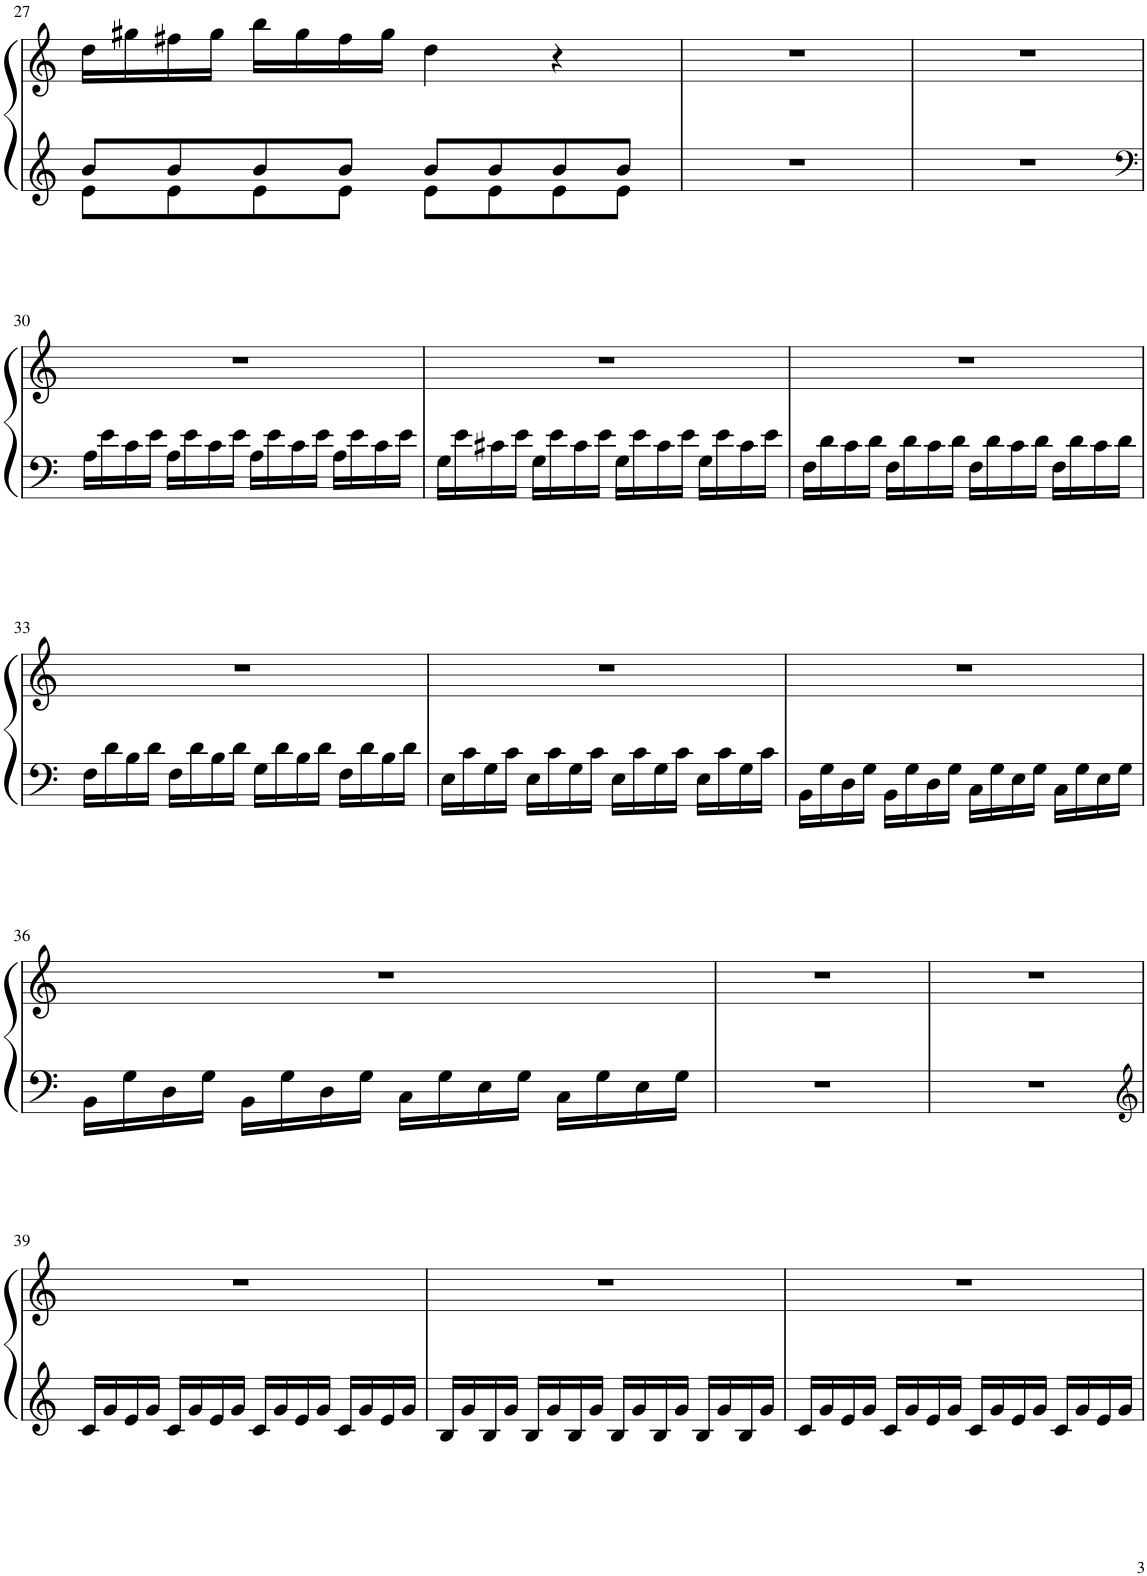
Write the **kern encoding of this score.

**kern	**kern
*part1	*part1
*staff2	*staff1
*I"Piano	*
*I'Pno.	*
!!LO:PB:g=z
*clefG2	*clefG2
*k[]	*k[]
*M4/4	*M4/4
*met(c)	*met(c)
=27	=27
*^	*
8b/L	8e\L	16dd\LL
.	.	16gg#X\
8b/	8e\	16ff#X\
.	.	16gg#\JJ
8b/	8e\	16bb\LL
.	.	16gg#\
8b/J	8e\J	16ff#\
.	.	16gg#\JJ
8b/L	8e\L	4dd\
8b/	8e\	.
8b/	8e\	4r
8b/J	8e\J	.
*v	*v	*
=28	=28
1r	1r
=29	=29
1r	1r
!!LO:LB:g=z
=30	=30
*clefF4	*
16A\LL	1r
16e\	.
16c\	.
16e\JJ	.
16A\LL	.
16e\	.
16c\	.
16e\JJ	.
16A\LL	.
16e\	.
16c\	.
16e\JJ	.
16A\LL	.
16e\	.
16c\	.
16e\JJ	.
=31	=31
16G\LL	1r
16e\	.
16c#X\	.
16e\JJ	.
16G\LL	.
16e\	.
16c#\	.
16e\JJ	.
16G\LL	.
16e\	.
16c#\	.
16e\JJ	.
16G\LL	.
16e\	.
16c#\	.
16e\JJ	.
=32	=32
16F\LL	1r
16d\	.
16c\	.
16d\JJ	.
16F\LL	.
16d\	.
16c\	.
16d\JJ	.
16F\LL	.
16d\	.
16c\	.
16d\JJ	.
16F\LL	.
16d\	.
16c\	.
16d\JJ	.
!!LO:LB:g=z
=33	=33
16F\LL	1r
16d\	.
16B\	.
16d\JJ	.
16F\LL	.
16d\	.
16B\	.
16d\JJ	.
16G\LL	.
16d\	.
16B\	.
16d\JJ	.
16F\LL	.
16d\	.
16B\	.
16d\JJ	.
=34	=34
16E\LL	1r
16c\	.
16G\	.
16c\JJ	.
16E\LL	.
16c\	.
16G\	.
16c\JJ	.
16E\LL	.
16c\	.
16G\	.
16c\JJ	.
16E\LL	.
16c\	.
16G\	.
16c\JJ	.
=35	=35
16BB\LL	1r
16G\	.
16D\	.
16G\JJ	.
16BB\LL	.
16G\	.
16D\	.
16G\JJ	.
16C\LL	.
16G\	.
16E\	.
16G\JJ	.
16C\LL	.
16G\	.
16E\	.
16G\JJ	.
!!LO:LB:g=z
=36	=36
16BB\LL	1r
16G\	.
16D\	.
16G\JJ	.
16BB\LL	.
16G\	.
16D\	.
16G\JJ	.
16C\LL	.
16G\	.
16E\	.
16G\JJ	.
16C\LL	.
16G\	.
16E\	.
16G\JJ	.
=37	=37
1r	1r
=38	=38
1r	1r
!!LO:LB:g=z
=39	=39
*clefG2	*
16c/LL	1r
16g/	.
16e/	.
16g/JJ	.
16c/LL	.
16g/	.
16e/	.
16g/JJ	.
16c/LL	.
16g/	.
16e/	.
16g/JJ	.
16c/LL	.
16g/	.
16e/	.
16g/JJ	.
=40	=40
16B/LL	1r
16g/	.
16B/	.
16g/JJ	.
16B/LL	.
16g/	.
16B/	.
16g/JJ	.
16B/LL	.
16g/	.
16B/	.
16g/JJ	.
16B/LL	.
16g/	.
16B/	.
16g/JJ	.
=41	=41
16c/LL	1r
16g/	.
16e/	.
16g/JJ	.
16c/LL	.
16g/	.
16e/	.
16g/JJ	.
16c/LL	.
16g/	.
16e/	.
16g/JJ	.
16c/LL	.
16g/	.
16e/	.
16g/JJ	.
=	=
*-	*-
